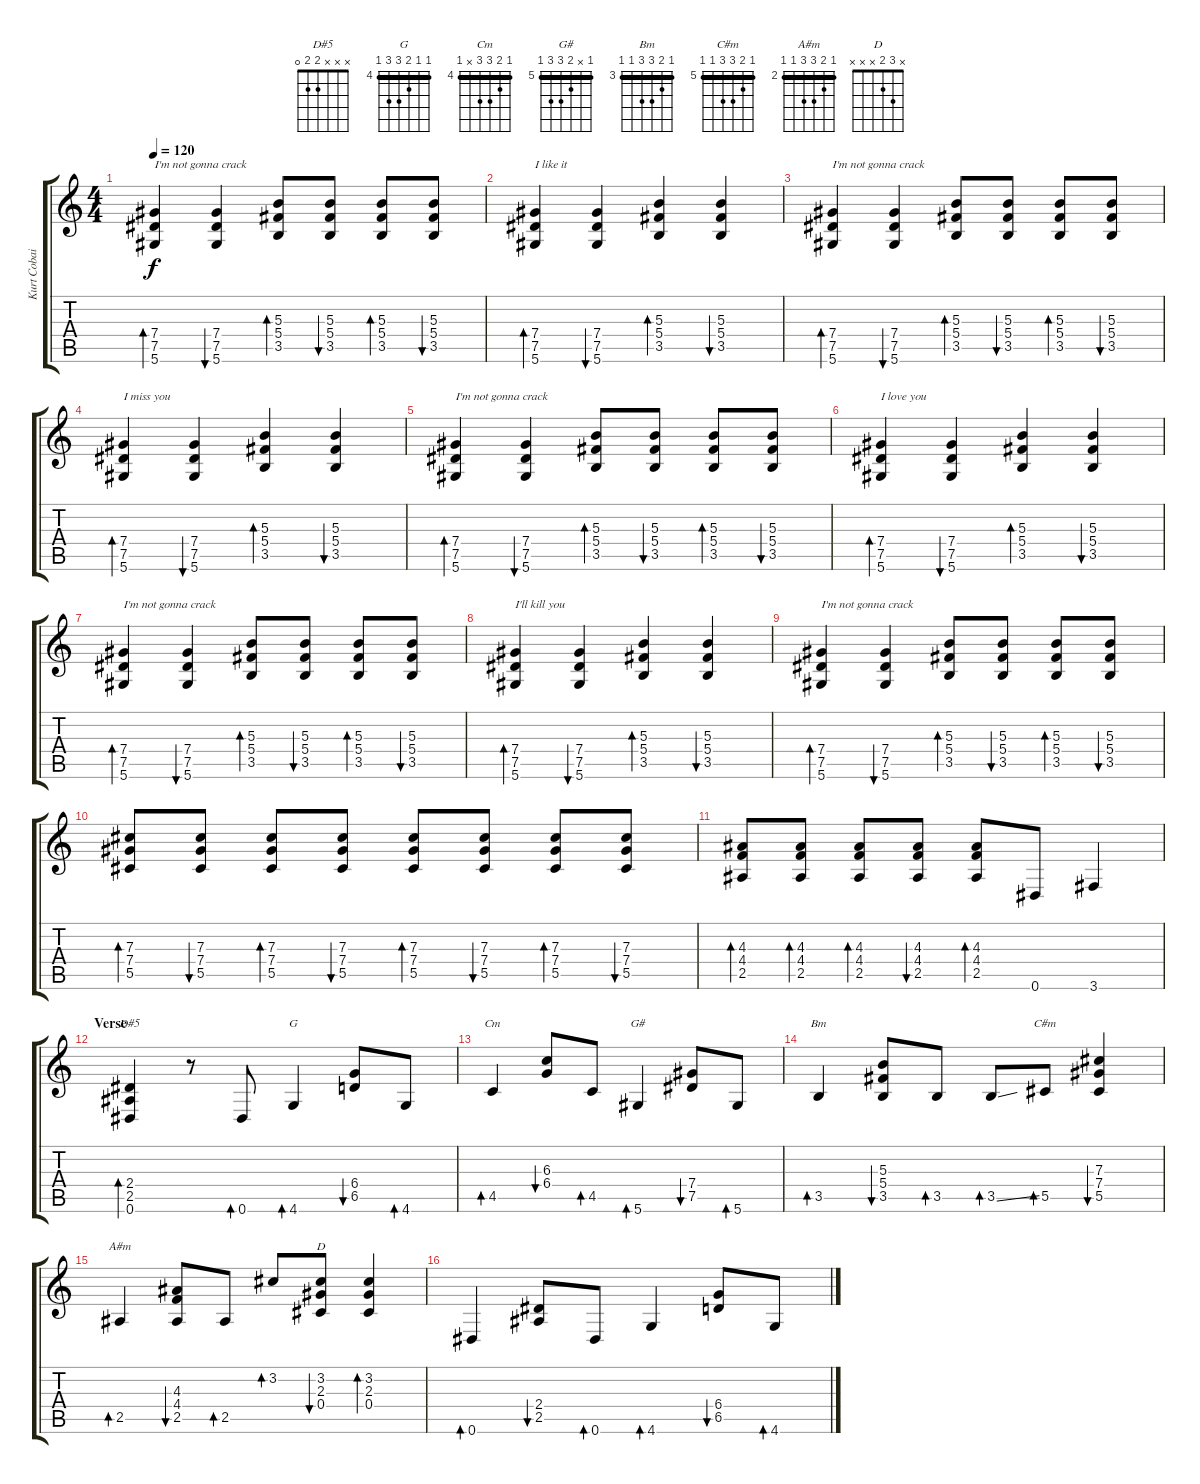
\track ("Kurt Cobain :Guitare:" "Kurt Cobai") {instrument electricguitarclean}
\staff {score tabs}
\tuning (Eb4 Bb3 Gb3 Db3 Ab2 Eb2) {hide}
\chord ("D#5" x x x 2 2 0)
\chord ("G" 4 4 5 6 6 4) {firstfret 4 barre 4}
\chord ("Cm" 4 5 6 6 x 4) {firstfret 4 barre 4}
\chord ("G#" 5 x 6 7 7 5) {firstfret 5 barre 5}
\chord ("Bm" 3 4 5 5 3 3) {firstfret 3 barre 3}
\chord ("C#m" 5 6 7 7 5 5) {firstfret 5 barre 5}
\chord ("A#m" 2 3 4 4 2 2) {firstfret 2 barre 2}
\chord ("D" x 3 2 x x x)
\ts (4 4)
\tempo 120
\clef g2
\ks c
(7.4 7.5 5.6).4{bd 60 txt "I'm not gonna crack" dy f} (7.4 7.5 5.6).4{bu 60} (5.3 5.4 3.5).8{bd 60} (5.3 5.4 3.5).8{bu 60} (5.3 5.4 3.5).8{bd 60} (5.3 5.4 3.5).8{bu 60} |
(7.4 7.5 5.6).4{bd 60 txt "I like it" instrument distortionguitar} (7.4 7.5 5.6).4{bu 60} (5.3 5.4 3.5).4{bd 60} (5.3 5.4 3.5).4{bu 60} |
(7.4 7.5 5.6).4{bd 60 txt "I'm not gonna crack"} (7.4 7.5 5.6).4{bu 60} (5.3 5.4 3.5).8{bd 60} (5.3 5.4 3.5).8{bu 60} (5.3 5.4 3.5).8{bd 60} (5.3 5.4 3.5).8{bu 60} |
(7.4 7.5 5.6).4{bd 60 txt "I miss you" instrument distortionguitar} (7.4 7.5 5.6).4{bu 60} (5.3 5.4 3.5).4{bd 60} (5.3 5.4 3.5).4{bu 60} |
(7.4 7.5 5.6).4{bd 60 txt "I'm not gonna crack"} (7.4 7.5 5.6).4{bu 60} (5.3 5.4 3.5).8{bd 60} (5.3 5.4 3.5).8{bu 60} (5.3 5.4 3.5).8{bd 60} (5.3 5.4 3.5).8{bu 60} |
(7.4 7.5 5.6).4{bd 60 txt "I love you" instrument distortionguitar} (7.4 7.5 5.6).4{bu 60} (5.3 5.4 3.5).4{bd 60} (5.3 5.4 3.5).4{bu 60} |
(7.4 7.5 5.6).4{bd 60 txt "I'm not gonna crack"} (7.4 7.5 5.6).4{bu 60} (5.3 5.4 3.5).8{bd 60} (5.3 5.4 3.5).8{bu 60} (5.3 5.4 3.5).8{bd 60} (5.3 5.4 3.5).8{bu 60} |
(7.4 7.5 5.6).4{bd 60 txt "I'll kill you" instrument distortionguitar} (7.4 7.5 5.6).4{bu 60} (5.3 5.4 3.5).4{bd 60} (5.3 5.4 3.5).4{bu 60} |
(7.4 7.5 5.6).4{bd 60 txt "I'm not gonna crack"} (7.4 7.5 5.6).4{bu 60} (5.3 5.4 3.5).8{bd 60} (5.3 5.4 3.5).8{bu 60} (5.3 5.4 3.5).8{bd 60} (5.3 5.4 3.5).8{bu 60} |
(7.3 7.4 5.5).8{bd 60 instrument distortionguitar} (7.3 7.4 5.5).8{bu 60} (7.3 7.4 5.5).8{bd 60} (7.3 7.4 5.5).8{bu 60} (7.3 7.4 5.5).8{bd 60} (7.3 7.4 5.5).8{bu 60} (7.3 7.4 5.5).8{bd 60} (7.3 7.4 5.5).8{bu 60} |
(4.3 4.4 2.5).8{bd 60} (4.3 4.4 2.5).8{bd 60} (4.3 4.4 2.5).8{bd 60} (4.3 4.4 2.5).8{bu 60} (4.3 4.4 2.5).8{bd 60} 0.6.8 3.6.4 |
\section ("" "Verse")
(2.4 2.5 0.6).4{bd 60 ch "D#5" instrument electricguitarclean} r.8 0.6.8{bd 60} 4.6.4{bd 60 ch "G"} (6.4 6.5).8{bu 60} 4.6.8{bd 60} |
4.5.4{bd 60 ch "Cm"} (6.3 6.4).8{bu 60} 4.5.8{bd 60} 5.6.4{bd 60 ch "G#"} (7.4 7.5).8{bu 60} 5.6.8{bd 60} |
3.5.4{bd 60 ch "Bm"} (5.3 5.4 3.5).8{bu 60} 3.5.8{bd 60} 3.5{ss}.8{bd 60} 5.5.8{bd 60 ch "C#m"} (7.3 7.4 5.5).4{bu 60} |
2.5.4{bd 60 ch "A#m"} (4.3 4.4 2.5).8{bu 60} 2.5.8{bd 60} 3.2.8{bd 60} (3.2 2.3 0.4).8{bu 60 ch "D"} (3.2 2.3 0.4).4{bd 60} |
0.6.4{bd 60} (2.4 2.5).8{bu 60} 0.6.8{bd 60} 4.6.4{bd 60} (6.4 6.5).8{bu 60} 4.6.8{bd 60}
